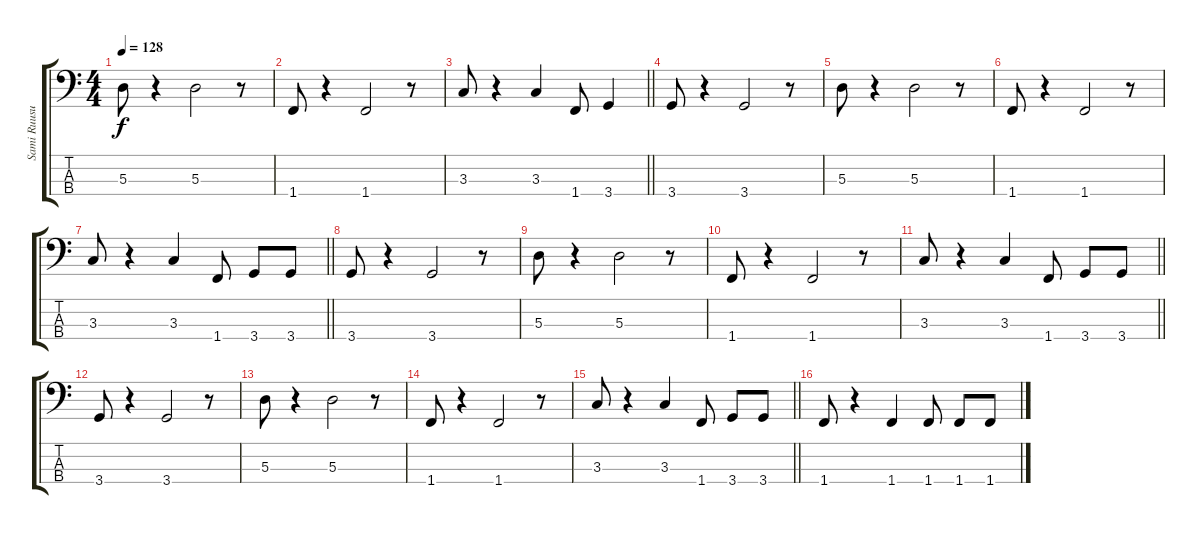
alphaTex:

\track ("Sami Ruusukallio" "Sami Ruusu") {instrument electricbassfinger}
\staff {score tabs}
\tuning (G2 D2 A1 E1) {hide}
\ts (4 4)
\tempo 128
\clef f4
\ks c
5.3.8{dy f} r.4 5.3.2 r.8 |
1.4.8 r.4 1.4.2 r.8 |
\barLineRight lightlight
3.3.8 r.4 3.3.4 1.4.8 3.4.4 |
3.4.8 r.4 3.4.2 r.8 |
5.3.8 r.4 5.3.2 r.8 |
1.4.8 r.4 1.4.2 r.8 |
\barLineRight lightlight
3.3.8 r.4 3.3.4 1.4.8 3.4.8 3.4.8 |
3.4.8 r.4 3.4.2 r.8 |
5.3.8 r.4 5.3.2 r.8 |
1.4.8 r.4 1.4.2 r.8 |
\barLineRight lightlight
3.3.8 r.4 3.3.4 1.4.8 3.4.8 3.4.8 |
3.4.8 r.4 3.4.2 r.8 |
5.3.8 r.4 5.3.2 r.8 |
1.4.8 r.4 1.4.2 r.8 |
\barLineRight lightlight
3.3.8 r.4 3.3.4 1.4.8 3.4.8 3.4.8 |
1.4.8 r.4 1.4.4 1.4.8 1.4.8 1.4.8
